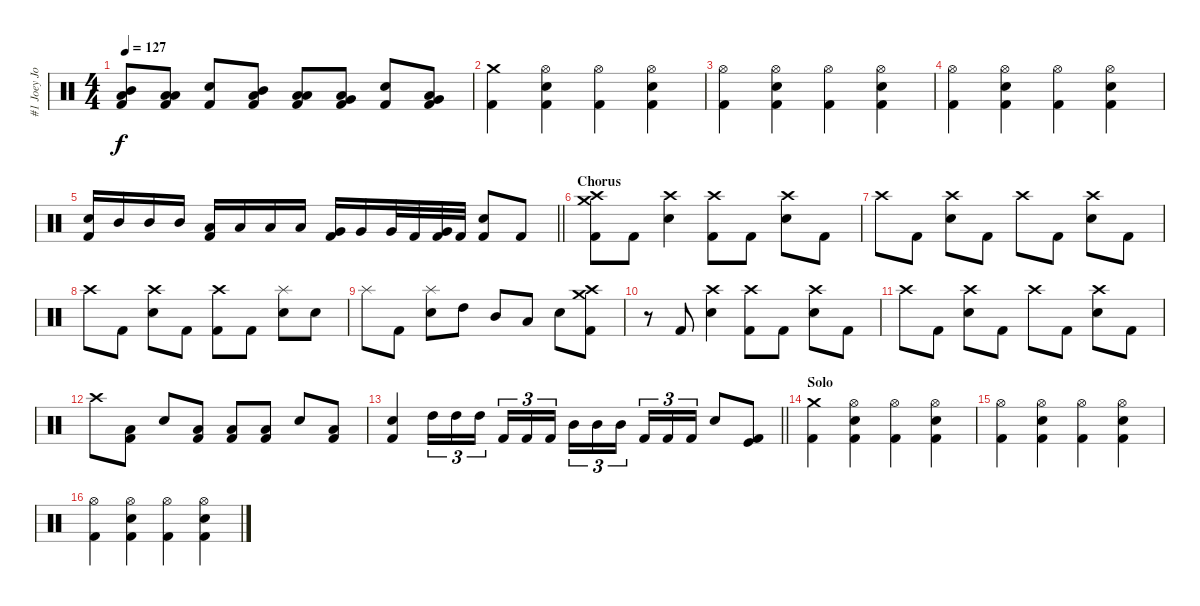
\track ("#1 Joey Jordison" "#1 Joey Jo") {instrument percussion}
\staff {score}
\articulation defaults
\ts (4 4)
\tempo 127
\clef neutral
\ks c
("Mid Tom (hit)" "Low Floor Tom (hit)" "Kick (hit) 2").8{dy f} ("Low Tom (hit)" "Low Floor Tom (hit)" "Kick (hit) 2").8 ("Electric Snare (hit)" "Kick (hit) 2").8 ("Mid Tom (hit)" "Low Floor Tom (hit)" "Kick (hit) 2").8 ("Low Tom (hit)" "Low Floor Tom (hit)" "Kick (hit) 2").8 ("Very Low Tom (hit)" "Low Floor Tom (hit)" "Kick (hit) 2").8 ("Electric Snare (hit)" "Kick (hit) 2").8 ("Very Low Tom (hit)" "Low Floor Tom (hit)" "Kick (hit) 2").8 |
("Crash medium (hit)" "Kick (hit) 2").4 ("Hi-Hat (open)" "Electric Snare (hit)" "Kick (hit) 2").4 ("Hi-Hat (open)" "Kick (hit) 2").4 ("Hi-Hat (open)" "Electric Snare (hit)" "Kick (hit) 2").4 |
("Hi-Hat (open)" "Kick (hit) 2").4 ("Hi-Hat (open)" "Electric Snare (hit)" "Kick (hit) 2").4 ("Hi-Hat (open)" "Kick (hit) 2").4 ("Hi-Hat (open)" "Electric Snare (hit)" "Kick (hit) 2").4 |
("Hi-Hat (open)" "Kick (hit) 2").4 ("Hi-Hat (open)" "Electric Snare (hit)" "Kick (hit) 2").4 ("Hi-Hat (open)" "Kick (hit) 2").4 ("Hi-Hat (open)" "Electric Snare (hit)" "Kick (hit) 2").4 |
\barLineRight lightlight
("Electric Snare (hit)" "Kick (hit) 2").16 "Mid Tom (hit)".16 "Mid Tom (hit)".16 "Mid Tom (hit)".16 ("Low Tom (hit)" "Kick (hit) 2").16 "Low Tom (hit)".16 "Low Tom (hit)".16 "Low Tom (hit)".16 ("Very Low Tom (hit)" "Kick (hit) 2").16 "Very Low Tom (hit)".16 "Very Low Tom (hit)".32 "Kick (hit) 2".32 ("Very Low Tom (hit)" "Kick (hit) 2").32 "Kick (hit) 2".32 ("Electric Snare (hit)" "Kick (hit) 2").8 "Kick (hit) 2".8 |
\section ("" "Chorus")
("Crash medium (hit)" "Crash high (hit)" "Kick (hit) 2").8 "Kick (hit) 2".8 ("Crash high (hit)" "Electric Snare (hit)").4 ("Crash high (hit)" "Kick (hit) 2").8 "Kick (hit) 2".8 ("Crash high (hit)" "Electric Snare (hit)").8 "Kick (hit) 2".8 |
"Crash high (hit)".8 "Kick (hit) 2".8 ("Crash high (hit)" "Electric Snare (hit)").8 "Kick (hit) 2".8 "Crash high (hit)".8 "Kick (hit) 2".8 ("Crash high (hit)" "Electric Snare (hit)").8 "Kick (hit) 2".8 |
"Crash high (hit)".8 "Kick (hit) 2".8 ("Crash high (hit)" "Electric Snare (hit)").8 "Kick (hit) 2".8 ("Crash high (hit)" "Kick (hit) 2").8 "Kick (hit) 2".8 ("Splash (hit)" "Electric Snare (hit)").8 "Electric Snare (hit)".8 |
"Splash (hit)".8 "Kick (hit) 2".8 ("Splash (hit)" "Electric Snare (hit)").8 "High Tom (hit)".8 "Mid Tom (hit)".8 "Low Tom (hit)".8 "Electric Snare (hit)".8 ("Crash medium (hit)" "Crash high (hit)" "Kick (hit) 2").8 |
r.8 "Kick (hit) 2".8 ("Crash high (hit)" "Electric Snare (hit)").4 ("Crash high (hit)" "Kick (hit) 2").8 "Kick (hit) 2".8 ("Crash high (hit)" "Electric Snare (hit)").8 "Kick (hit) 2".8 |
"Crash high (hit)".8 "Kick (hit) 2".8 ("Crash high (hit)" "Electric Snare (hit)").8 "Kick (hit) 2".8 "Crash high (hit)".8 "Kick (hit) 2".8 ("Crash high (hit)" "Electric Snare (hit)").8 "Kick (hit) 2".8 |
"Crash high (hit)".8 ("Low Floor Tom (hit)" "Kick (hit) 2").8 "Electric Snare (hit)".8 ("Low Floor Tom (hit)" "Kick (hit) 2").8 ("Low Floor Tom (hit)" "Kick (hit) 2").8 ("Low Floor Tom (hit)" "Kick (hit) 2").8 "Electric Snare (hit)".8 ("Low Floor Tom (hit)" "Kick (hit) 2").8 |
\barLineRight lightlight
("Electric Snare (hit)" "Kick (hit) 2").4 "High Tom (hit)".16{tu (3 2)} "High Tom (hit)".16{tu (3 2)} "High Tom (hit)".16{tu (3 2) beam splitsecondary} "Kick (hit) 2".16{tu (3 2)} "Kick (hit) 2".16{tu (3 2)} "Kick (hit) 2".16{tu (3 2)} "Mid Tom (hit)".16{tu (3 2)} "Mid Tom (hit)".16{tu (3 2)} "Mid Tom (hit)".16{tu (3 2) beam splitsecondary} "Kick (hit) 2".16{tu (3 2)} "Kick (hit) 2".16{tu (3 2)} "Kick (hit) 2".16{tu (3 2)} "Electric Snare (hit)".8 ("Kick (hit)" "Kick (hit) 2").8 |
\section ("" "Solo")
("Crash medium (hit)" "Kick (hit) 2").4 ("Hi-Hat (open)" "Electric Snare (hit)" "Kick (hit) 2").4 ("Hi-Hat (open)" "Kick (hit) 2").4 ("Hi-Hat (open)" "Electric Snare (hit)" "Kick (hit) 2").4 |
("Hi-Hat (open)" "Kick (hit) 2").4 ("Hi-Hat (open)" "Electric Snare (hit)" "Kick (hit) 2").4 ("Hi-Hat (open)" "Kick (hit) 2").4 ("Hi-Hat (open)" "Electric Snare (hit)" "Kick (hit) 2").4 |
("Hi-Hat (open)" "Kick (hit) 2").4 ("Hi-Hat (open)" "Electric Snare (hit)" "Kick (hit) 2").4 ("Hi-Hat (open)" "Kick (hit) 2").4 ("Hi-Hat (open)" "Electric Snare (hit)" "Kick (hit) 2").4
